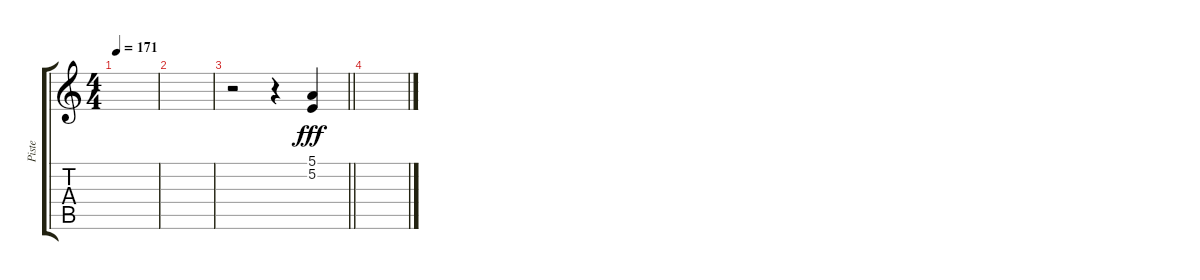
\track ("Piste" "Piste") {instrument choiraahs}
\staff {score tabs}
\tuning (E4 B3 G3 D3 A2 E2) {hide}
\ts (4 4)
\tempo 171
\clef g2
\ks c
|
|
\barLineRight lightlight
r.2 r.4{volume 16 instrument reversecymbal} (5.1 5.2).4{dy fff} |
\section ("" "")
